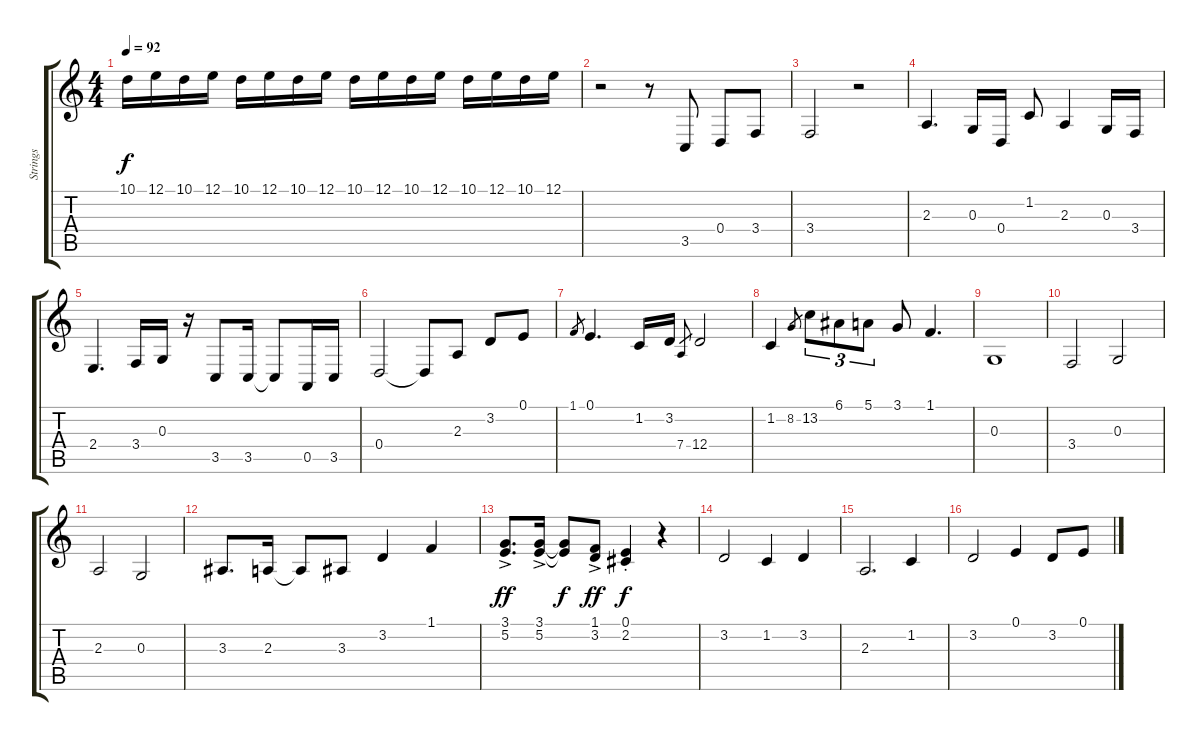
\track ("Strings" "Strings") {instrument violin}
\staff {score tabs}
\tuning (E4 B3 G3 D3 A2 E2) {hide}
\ts (4 4)
\tempo 92
\clef g2
\ks c
10.1.16{dy f} 12.1.16 10.1.16 12.1.16 10.1.16 12.1.16 10.1.16 12.1.16 10.1.16 12.1.16 10.1.16 12.1.16 10.1.16 12.1.16 10.1.16 12.1.16 |
r.2 r.8 3.5.8 0.4.8 3.4.8 |
3.4.2 r.2 |
2.3.4{d} 0.3.16 0.4.16 1.2.8 2.3.4 0.3.16 3.4.16 |
2.4.4{d} 3.4.16 0.3.16 r.16 3.5.8 3.5.16 3.5{t}.8 0.5.16 3.5.16 |
0.4.2 0.4{t}.8 2.3.8 3.2.8 0.1.8 |
1.1.8{gr} 0.1.4{d} 1.2.16 3.2.16 7.4.8{gr} 12.4.2 |
1.2.4 8.2.8{gr} 13.2.8{tu (3 2)} 6.1.8{tu (3 2)} 5.1.8{tu (3 2)} 3.1.8 1.1.4{d} |
0.3.1 |
3.4.2 0.3.2 |
2.3.2 0.3.2 |
3.3.8{d} 2.3.16 2.3{t}.8 3.3.8 3.2.4 1.1.4 |
(3.1{ac} 5.2{ac}).8{d dy ff} (3.1{ac} 5.2{ac}).16 (3.1{t} 5.2{t}).8{dy f} (1.1{ac} 3.2{ac}).8{dy ff} (0.1{st} 2.2{st}).4{dy f} r.4 |
3.2.2 1.2.4 3.2.4 |
2.3.2{d} 1.2.4 |
3.2.2 0.1.4 3.2.8 0.1.8
